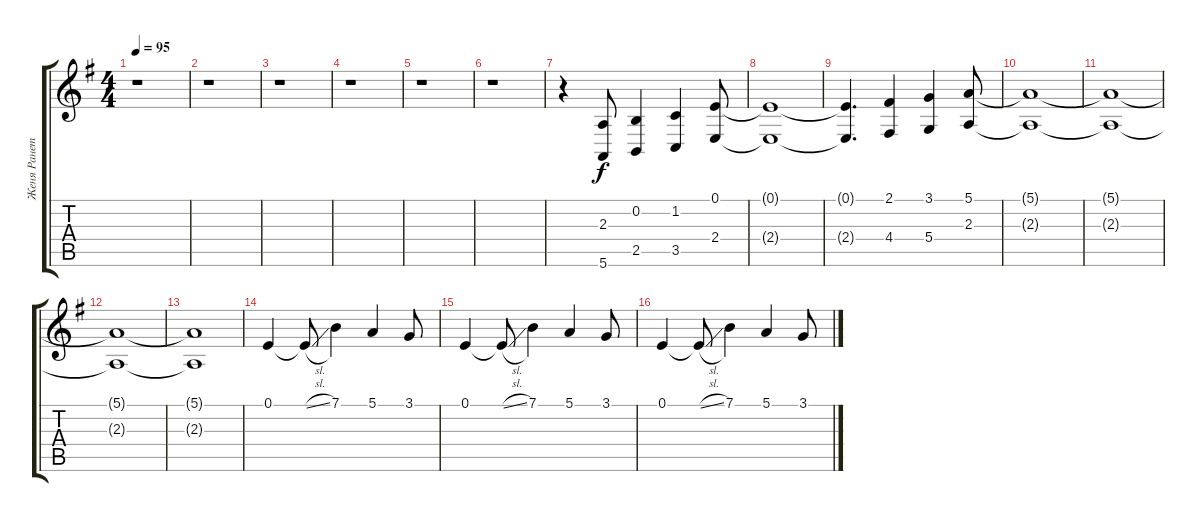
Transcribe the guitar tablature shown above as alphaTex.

\track ("Женя Ранетка" "Женя Ранет") {instrument stringensemble1}
\staff {score tabs}
\tuning (E4 B3 G3 D3 A2 E2) {hide}
\ts (4 4)
\tempo 95
\clef g2
\ks eminor
r.1{dy f} |
r.1 |
r.1 |
r.1 |
r.1 |
r.1{volume 5} |
r.4{volume 9} (2.3 5.6).8 (0.2 2.5).4 (1.2 3.5).4 (0.1 2.4).8 |
(0.1{t} 2.4{t}).1 |
(0.1{t} 2.4{t}).4{d} (2.1 4.4).4 (3.1 5.4).4 (5.1 2.3).8 |
(5.1{t} 2.3{t}).1 |
(5.1{t} 2.3{t}).1 |
(5.1{t} 2.3{t}).1 |
(5.1{t} 2.3{t}).1 |
0.1.4{volume 11} 0.1{sl t}.8 7.1.4 5.1.4 3.1.8 |
0.1.4 0.1{sl t}.8 7.1.4 5.1.4 3.1.8 |
0.1.4 0.1{sl t}.8 7.1.4 5.1.4 3.1.8
